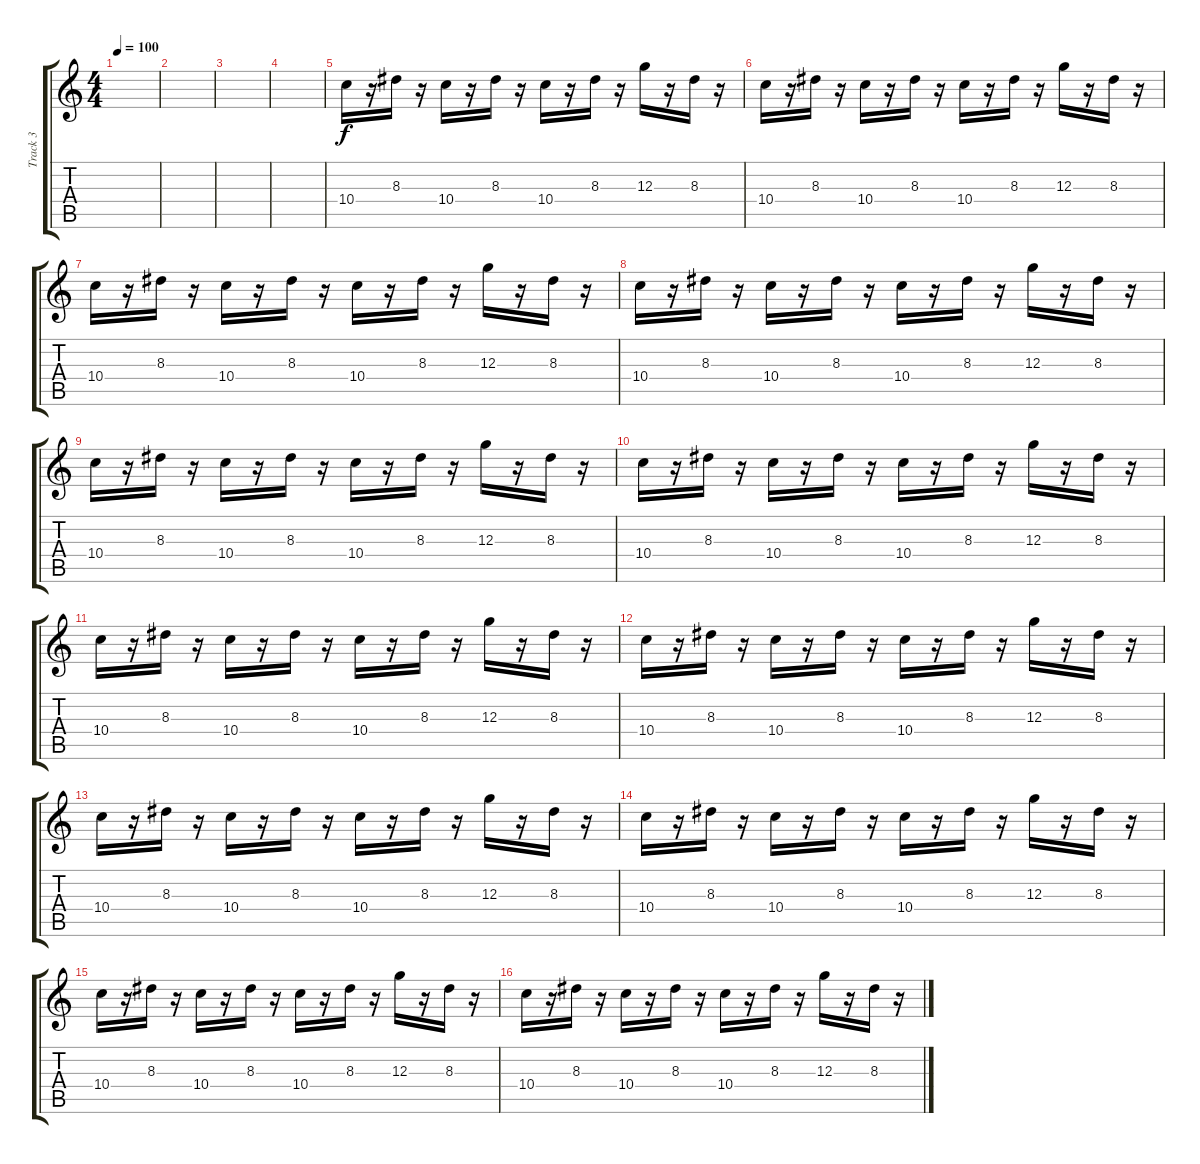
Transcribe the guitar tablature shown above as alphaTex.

\track ("Track 3" "Track 3") {instrument distortionguitar}
\staff {score tabs}
\tuning (E4 B3 G3 D3 A2 E2) {hide}
\ts (4 4)
\tempo 100
\clef g2
\ks c
|
|
|
|
10.4.16{volume 13} r.16 8.3.16 r.16 10.4.16 r.16 8.3.16 r.16 10.4.16 r.16 8.3.16 r.16 12.3.16 r.16 8.3.16 r.16 |
10.4.16 r.16 8.3.16 r.16 10.4.16 r.16 8.3.16 r.16 10.4.16 r.16 8.3.16 r.16 12.3.16 r.16 8.3.16 r.16 |
10.4.16 r.16 8.3.16 r.16 10.4.16 r.16 8.3.16 r.16 10.4.16 r.16 8.3.16 r.16 12.3.16 r.16 8.3.16 r.16 |
10.4.16 r.16 8.3.16 r.16 10.4.16 r.16 8.3.16 r.16 10.4.16 r.16 8.3.16 r.16 12.3.16 r.16 8.3.16 r.16 |
10.4.16 r.16 8.3.16 r.16 10.4.16 r.16 8.3.16 r.16 10.4.16 r.16 8.3.16 r.16 12.3.16 r.16 8.3.16 r.16 |
10.4.16 r.16 8.3.16 r.16 10.4.16 r.16 8.3.16 r.16 10.4.16 r.16 8.3.16 r.16 12.3.16 r.16 8.3.16 r.16 |
10.4.16 r.16 8.3.16 r.16 10.4.16 r.16 8.3.16 r.16 10.4.16 r.16 8.3.16 r.16 12.3.16 r.16 8.3.16 r.16 |
10.4.16 r.16 8.3.16 r.16 10.4.16 r.16 8.3.16 r.16 10.4.16 r.16 8.3.16 r.16 12.3.16 r.16 8.3.16 r.16 |
10.4.16 r.16 8.3.16 r.16 10.4.16 r.16 8.3.16 r.16 10.4.16 r.16 8.3.16 r.16 12.3.16 r.16 8.3.16 r.16 |
10.4.16 r.16 8.3.16 r.16 10.4.16 r.16 8.3.16 r.16 10.4.16 r.16 8.3.16 r.16 12.3.16 r.16 8.3.16 r.16 |
10.4.16 r.16 8.3.16 r.16 10.4.16 r.16 8.3.16 r.16 10.4.16 r.16 8.3.16 r.16 12.3.16 r.16 8.3.16 r.16 |
10.4.16 r.16 8.3.16 r.16 10.4.16 r.16 8.3.16 r.16 10.4.16 r.16 8.3.16 r.16 12.3.16 r.16 8.3.16 r.16
